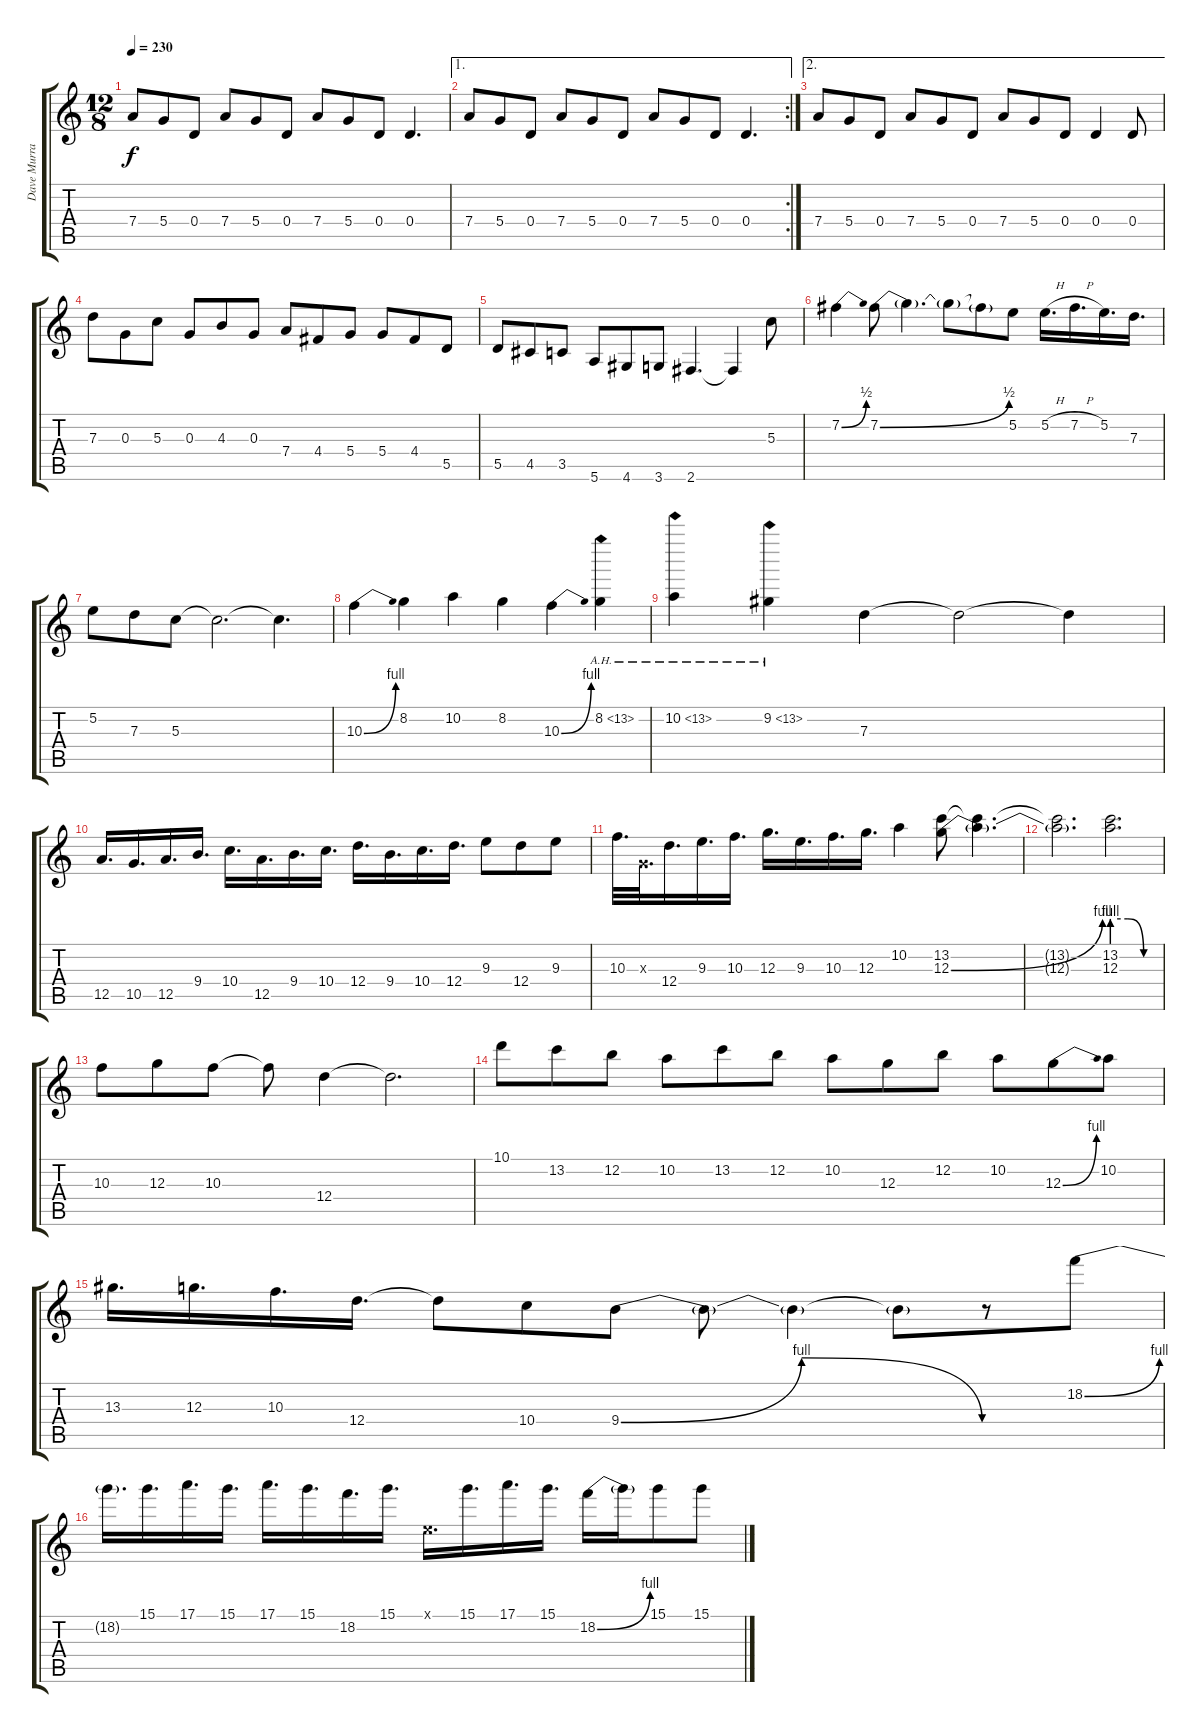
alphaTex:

\track ("Dave Murray" "Dave Murra") {instrument distortionguitar}
\staff {score tabs}
\tuning (E4 B3 G3 D3 A2 E2) {hide}
\ts (12 8)
\tempo 230
\clef g2
\ks c
7.4.8{dy f} 5.4.8 0.4.8 7.4.8 5.4.8 0.4.8 7.4.8 5.4.8 0.4.8 0.4.4{d} |
\ae 1
\rc 2
7.4.8 5.4.8 0.4.8 7.4.8 5.4.8 0.4.8 7.4.8 5.4.8 0.4.8 0.4.4{d} |
\ae 2
7.4.8 5.4.8 0.4.8 7.4.8 5.4.8 0.4.8 7.4.8 5.4.8 0.4.8 0.4.4 0.4.8 |
7.3.8 0.3.8 5.3.8 0.3.8 4.3.8 0.3.8 7.4.8 4.4.8 5.4.8 5.4.8 4.4.8 5.5.8 |
5.5.8 4.5.8 3.5.8 5.6.8 4.6.8 3.6.8 2.6.4{d} 2.6{t}.4 5.3.8 |
7.2{be (bend 0 0 60 2)}.4 7.2{be (bend 0 0 60 2)}.8 7.2{t}.4{d} 7.2{t}.8 7.2{t}.8 5.2.8 5.2{h}.16{d} 7.2{h}.16{d} 5.2.16{d} 7.3.16{d} |
5.2.8 7.3.8 5.3.8 5.3{t}.2{d} 5.3{t}.4{d} |
10.3{be (bend 0 0 60 4)}.4 8.2.4 10.2.4 8.2.4 10.3{be (bend 0 0 60 4)}.4 8.2{ah 5}.4 |
10.2{ah 3}.4 9.2{ah 4}.4 7.3.4 7.3{t}.2 7.3{t}.4 |
12.5.16{d} 10.5.16{d} 12.5.16{d} 9.4.16{d} 10.4.16{d} 12.5.16{d} 9.4.16{d} 10.4.16{d} 12.4.16{d} 9.4.16{d} 10.4.16{d} 12.4.16{d} 9.3.8 12.4.8 9.3.8 |
10.3.32{d} 0.3{x}.32{d} 12.4.16{d} 9.3.16{d} 10.3.16{d} 12.3.16{d} 9.3.16{d} 10.3.16{d} 12.3.16{d} 10.2.4 (13.2 12.3{be (bend 0 0 60 4)}).8 (13.2{t} 12.3{t}).4{d} |
(13.2{t} 12.3{t}).2{d} (13.2 12.3{be (custom 0 4 20 4 40 0 60 0)}).2{d} |
10.3.8 12.3.8 10.3.8 10.3{t}.8 12.4.4 12.4{t}.2{d} |
10.1.8 13.2.8 12.2.8 10.2.8 13.2.8 12.2.8 10.2.8 12.3.8 12.2.8 10.2.8 12.3{be (bend 0 0 60 4)}.8 10.2.8 |
13.3.16{d} 12.3.16{d} 10.3.16{d} 12.4.16{d} 12.4{t}.8 10.4.8 9.4{be (bendrelease 0 0 30 4 30 4 60 0)}.8 9.4{t}.8 9.4{t}.4 9.4{t}.8 r.8 18.2{be (bend 0 0 60 4)}.8 |
18.2{t}.16{d} 15.1.16{d} 17.1.16{d} 15.1.16{d} 17.1.16{d} 15.1.16{d} 18.2.16{d} 15.1.16{d} 0.1{x}.16{d} 15.1.16{d} 17.1.16{d} 15.1.16{d} 18.2{be (bend 0 0 60 4)}.16 18.2{t}.16 15.1.8 15.1.8
